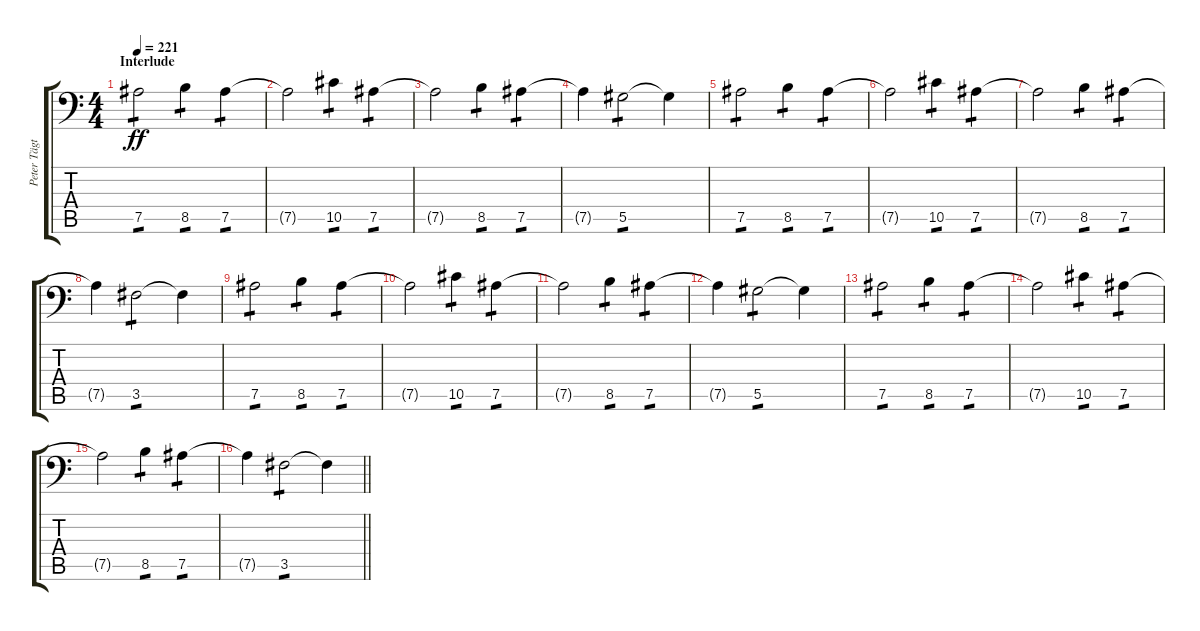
\track ("Peter Tägtgren " "Peter Tägt") {instrument distortionguitar}
\staff {score tabs}
\tuning (Bb3 F3 Db3 Ab2 Eb2 Bb1) {hide}
\ts (4 4)
\section ("" "Interlude")
\tempo 221
\clef f4
\ks c
7.5.2{tp 1 dy ff} 8.5.4{tp 1} 7.5.4{tp 1} |
7.5{t}.2 10.5.4{tp 1} 7.5.4{tp 1} |
7.5{t}.2 8.5.4{tp 1} 7.5.4{tp 1} |
7.5{t}.4 5.5.2{tp 1} 5.5{t}.4 |
7.5.2{tp 1} 8.5.4{tp 1} 7.5.4{tp 1} |
7.5{t}.2 10.5.4{tp 1} 7.5.4{tp 1} |
7.5{t}.2 8.5.4{tp 1} 7.5.4{tp 1} |
7.5{t}.4 3.5.2{tp 1} 3.5{t}.4 |
7.5.2{tp 1} 8.5.4{tp 1} 7.5.4{tp 1} |
7.5{t}.2 10.5.4{tp 1} 7.5.4{tp 1} |
7.5{t}.2 8.5.4{tp 1} 7.5.4{tp 1} |
7.5{t}.4 5.5.2{tp 1} 5.5{t}.4 |
7.5.2{tp 1} 8.5.4{tp 1} 7.5.4{tp 1} |
7.5{t}.2 10.5.4{tp 1} 7.5.4{tp 1} |
7.5{t}.2 8.5.4{tp 1} 7.5.4{tp 1} |
\barLineRight lightlight
7.5{t}.4 3.5.2{tp 1} 3.5{t}.4
